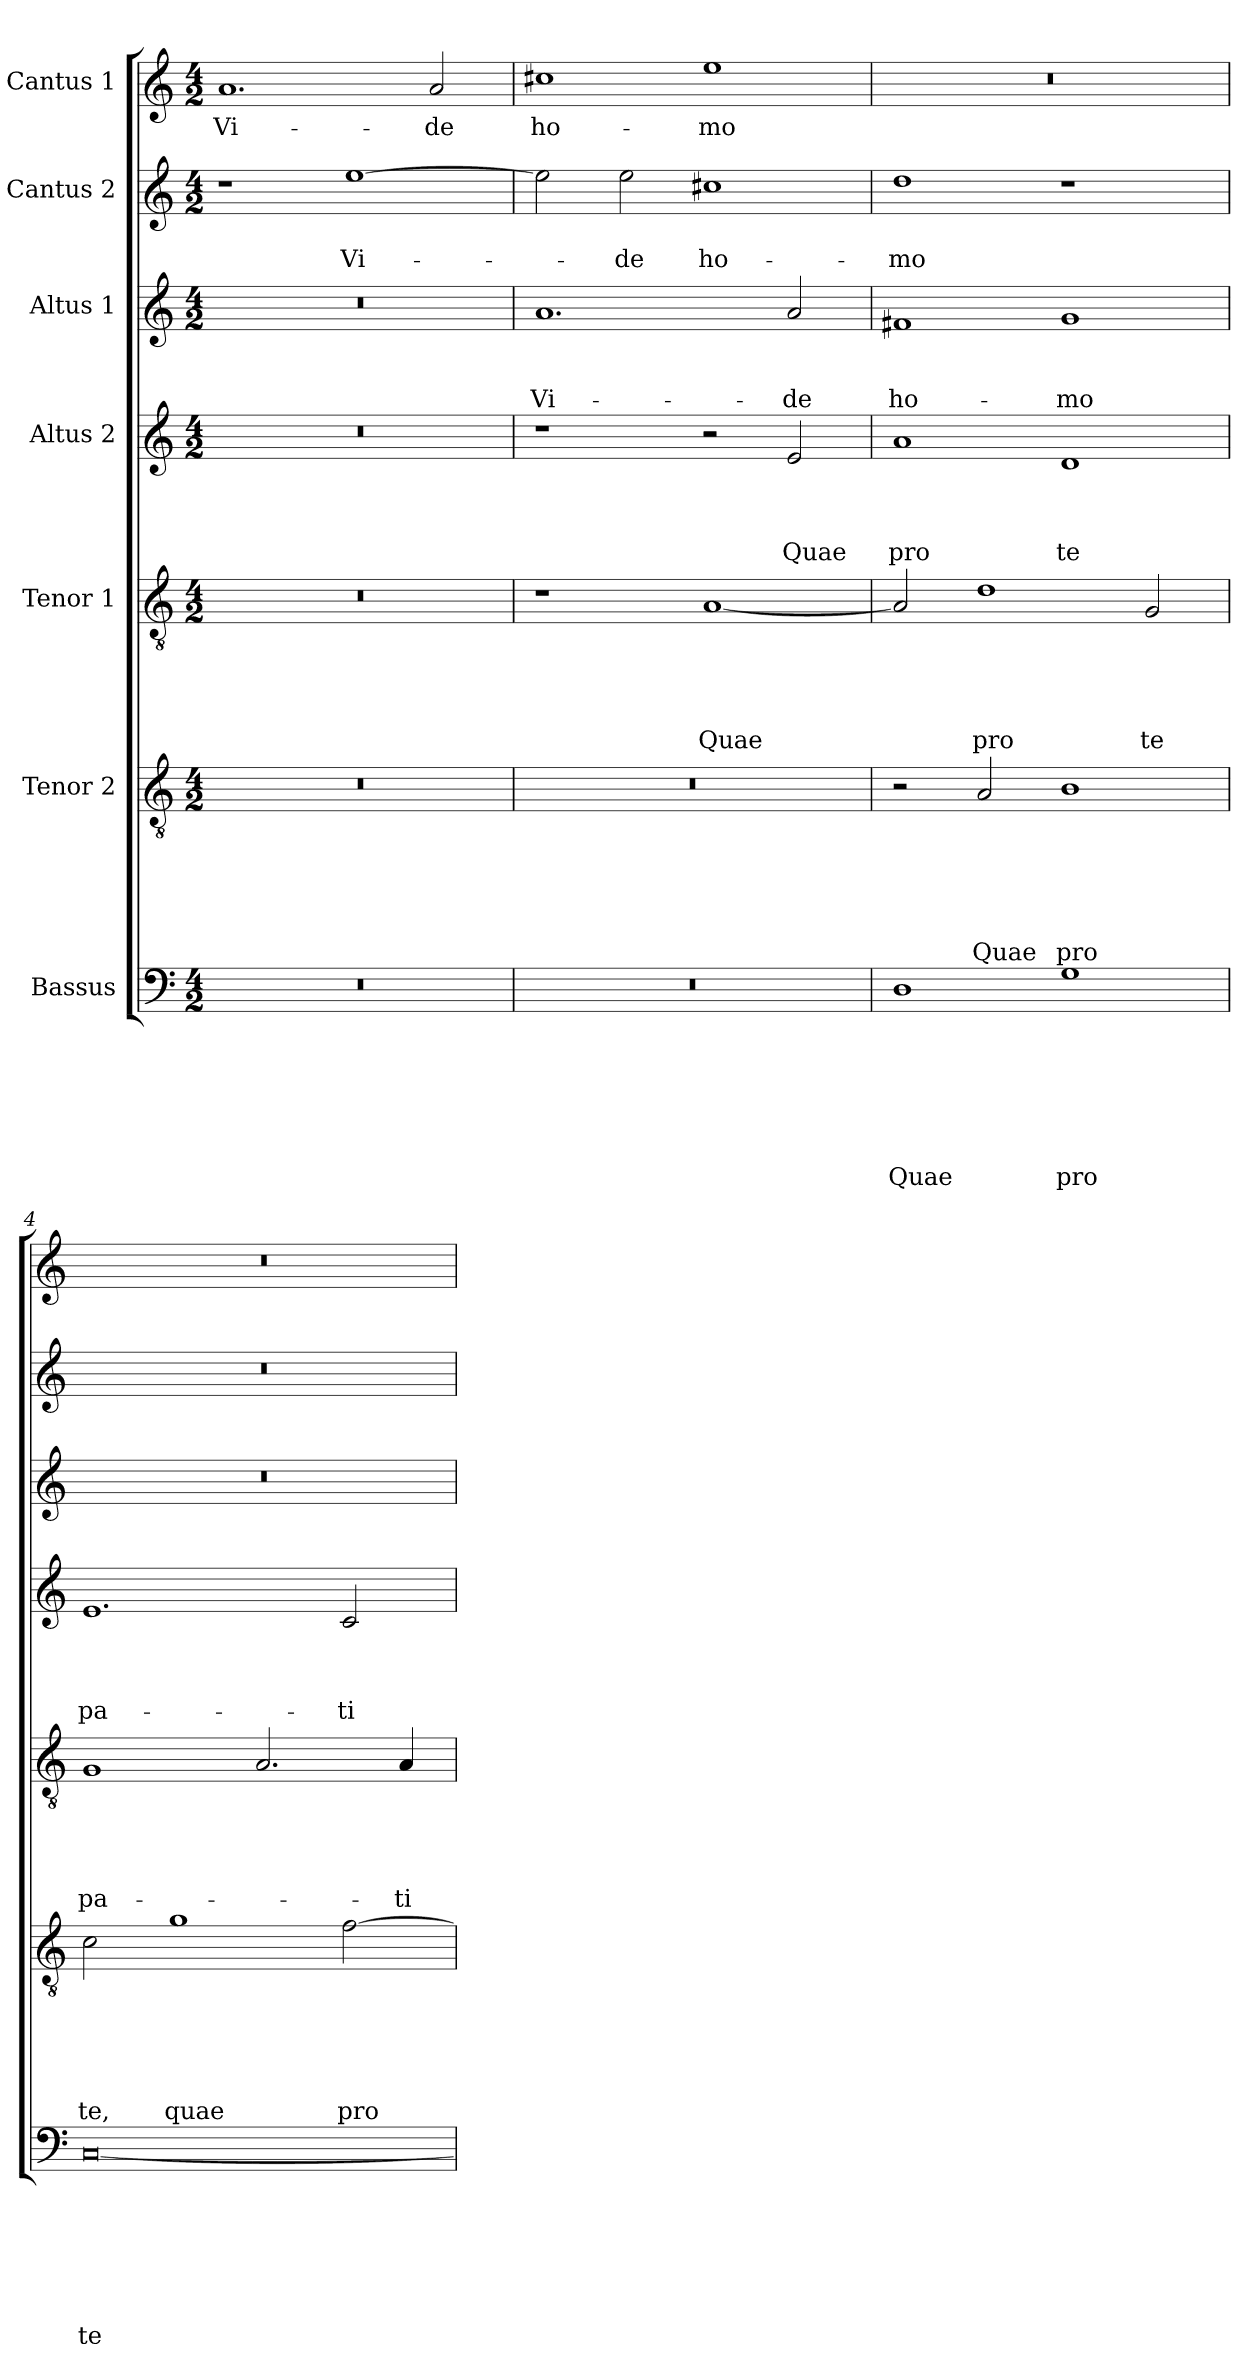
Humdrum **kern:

**kern	**text	**text	**text	**text	**text	**text	**text	**kern	**text	**text	**text	**text	**text	**text	**kern	**text	**text	**text	**text	**text	**kern	**text	**text	**text	**text	**kern	**text	**text	**text	**kern	**text	**text	**kern	**text
*part7	*part7	*part7	*part7	*part7	*part7	*part7	*part7	*part6	*part6	*part6	*part6	*part6	*part6	*part6	*part5	*part5	*part5	*part5	*part5	*part5	*part4	*part4	*part4	*part4	*part4	*part3	*part3	*part3	*part3	*part2	*part2	*part2	*part1	*part1
*staff7	*staff7	*staff7	*staff7	*staff7	*staff7	*staff7	*staff7	*staff6	*staff6	*staff6	*staff6	*staff6	*staff6	*staff6	*staff5	*staff5	*staff5	*staff5	*staff5	*staff5	*staff4	*staff4	*staff4	*staff4	*staff4	*staff3	*staff3	*staff3	*staff3	*staff2	*staff2	*staff2	*staff1	*staff1
*I"Bassus	*	*	*	*	*	*	*	*I"Tenor 2	*	*	*	*	*	*	*I"Tenor 1	*	*	*	*	*	*I"Altus 2	*	*	*	*	*I"Altus 1	*	*	*	*I"Cantus 2	*	*	*I"Cantus 1	*
*clefF4	*	*	*	*	*	*	*	*clefGv2	*	*	*	*	*	*	*clefGv2	*	*	*	*	*	*clefG2	*	*	*	*	*clefG2	*	*	*	*clefG2	*	*	*clefG2	*
*k[]	*	*	*	*	*	*	*	*k[]	*	*	*	*	*	*	*k[]	*	*	*	*	*	*k[]	*	*	*	*	*k[]	*	*	*	*k[]	*	*	*k[]	*
*a:	*	*	*	*	*	*	*	*a:	*	*	*	*	*	*	*a:	*	*	*	*	*	*a:	*	*	*	*	*a:	*	*	*	*a:	*	*	*a:	*
*M4/2	*	*	*	*	*	*	*	*M4/2	*	*	*	*	*	*	*M4/2	*	*	*	*	*	*M4/2	*	*	*	*	*M4/2	*	*	*	*M4/2	*	*	*M4/2	*
=1	=1	=1	=1	=1	=1	=1	=1	=1	=1	=1	=1	=1	=1	=1	=1	=1	=1	=1	=1	=1	=1	=1	=1	=1	=1	=1	=1	=1	=1	=1	=1	=1	=1	=1
!	!	!	!	!	!	!	!	!	!	!	!	!	!	!	!	!	!	!	!	!	!	!	!	!	!	!	!	!	!	!	!	!	!	!LO:LY:b
0r	.	.	.	.	.	.	.	0r	.	.	.	.	.	.	0r	.	.	.	.	.	0r	.	.	.	.	0r	.	.	.	1r	.	.	1.a	Vi-
!	!	!	!	!	!	!	!	!	!	!	!	!	!	!	!	!	!	!	!	!	!	!	!	!	!	!	!	!	!	!	!	!LO:LY:b	!	!
.	.	.	.	.	.	.	.	.	.	.	.	.	.	.	.	.	.	.	.	.	.	.	.	.	.	.	.	.	.	[1ee	.	Vi-	.	.
!	!	!	!	!	!	!	!	!	!	!	!	!	!	!	!	!	!	!	!	!	!	!	!	!	!	!	!	!	!	!	!	!	!	!LO:LY:b
.	.	.	.	.	.	.	.	.	.	.	.	.	.	.	.	.	.	.	.	.	.	.	.	.	.	.	.	.	.	.	.	.	2a/	-de
=2	=2	=2	=2	=2	=2	=2	=2	=2	=2	=2	=2	=2	=2	=2	=2	=2	=2	=2	=2	=2	=2	=2	=2	=2	=2	=2	=2	=2	=2	=2	=2	=2	=2	=2
!	!	!	!	!	!	!	!	!	!	!	!	!	!	!	!	!	!	!	!	!	!	!	!	!	!	!	!	!	!LO:LY:b	!	!	!	!	!LO:LY:b
0r	.	.	.	.	.	.	.	0r	.	.	.	.	.	.	1r	.	.	.	.	.	1r	.	.	.	.	1.a	.	.	Vi-	2ee\]	.	.	1cc#X	ho-
!	!	!	!	!	!	!	!	!	!	!	!	!	!	!	!	!	!	!	!	!	!	!	!	!	!	!	!	!	!	!	!	!LO:LY:b	!	!
.	.	.	.	.	.	.	.	.	.	.	.	.	.	.	.	.	.	.	.	.	.	.	.	.	.	.	.	.	.	2ee\	.	-de	.	.
!	!	!	!	!	!	!	!	!	!	!	!	!	!	!	!	!	!	!	!	!LO:LY:b	!	!	!	!	!	!	!	!	!	!	!	!LO:LY:b	!	!LO:LY:b
.	.	.	.	.	.	.	.	.	.	.	.	.	.	.	[1A	.	.	.	.	Quae	2r	.	.	.	.	.	.	.	.	1cc#X	.	ho-	1ee	-mo
!	!	!	!	!	!	!	!	!	!	!	!	!	!	!	!	!	!	!	!	!	!	!	!	!	!LO:LY:b	!	!	!	!LO:LY:b	!	!	!	!	!
.	.	.	.	.	.	.	.	.	.	.	.	.	.	.	.	.	.	.	.	.	2e/	.	.	.	Quae	2a/	.	.	-de	.	.	.	.	.
=3	=3	=3	=3	=3	=3	=3	=3	=3	=3	=3	=3	=3	=3	=3	=3	=3	=3	=3	=3	=3	=3	=3	=3	=3	=3	=3	=3	=3	=3	=3	=3	=3	=3	=3
!	!	!	!	!	!	!	!LO:LY:b	!	!	!	!	!	!	!	!	!	!	!	!	!	!	!	!	!	!LO:LY:b	!	!	!	!LO:LY:b	!	!	!LO:LY:b	!	!
1D	.	.	.	.	.	.	Quae	2r	.	.	.	.	.	.	2A/]	.	.	.	.	.	1a	.	.	.	pro	1f#X	.	.	ho-	1dd	.	-mo	0r	.
!	!	!	!	!	!	!	!	!	!	!	!	!	!	!LO:LY:b	!	!	!	!	!	!LO:LY:b	!	!	!	!	!	!	!	!	!	!	!	!	!	!
.	.	.	.	.	.	.	.	2A/	.	.	.	.	.	Quae	1d	.	.	.	.	pro	.	.	.	.	.	.	.	.	.	.	.	.	.	.
!	!	!	!	!	!	!	!LO:LY:b	!	!	!	!	!	!	!LO:LY:b	!	!	!	!	!	!	!	!	!	!	!LO:LY:b	!	!	!	!LO:LY:b	!	!	!	!	!
1G	.	.	.	.	.	.	pro	1B	.	.	.	.	.	pro	.	.	.	.	.	.	1d	.	.	.	te	1g	.	.	-mo	1r	.	.	.	.
!	!	!	!	!	!	!	!	!	!	!	!	!	!	!	!	!	!	!	!	!LO:LY:b	!	!	!	!	!	!	!	!	!	!	!	!	!	!
.	.	.	.	.	.	.	.	.	.	.	.	.	.	.	2G/	.	.	.	.	te	.	.	.	.	.	.	.	.	.	.	.	.	.	.
=4	=4	=4	=4	=4	=4	=4	=4	=4	=4	=4	=4	=4	=4	=4	=4	=4	=4	=4	=4	=4	=4	=4	=4	=4	=4	=4	=4	=4	=4	=4	=4	=4	=4	=4
!	!	!	!	!	!	!	!LO:LY:b	!	!	!	!	!	!	!LO:LY:b	!	!	!	!	!	!LO:LY:b	!	!	!	!	!LO:LY:b	!	!	!	!	!	!	!	!	!
[0C	.	.	.	.	.	.	te	2c\	.	.	.	.	.	te,	1G	.	.	.	.	pa-	1.e	.	.	.	pa-	0r	.	.	.	0r	.	.	0r	.
!	!	!	!	!	!	!	!	!	!	!	!	!	!	!LO:LY:b	!	!	!	!	!	!	!	!	!	!	!	!	!	!	!	!	!	!	!	!
.	.	.	.	.	.	.	.	1g	.	.	.	.	.	quae	.	.	.	.	.	.	.	.	.	.	.	.	.	.	.	.	.	.	.	.
.	.	.	.	.	.	.	.	.	.	.	.	.	.	.	2.A/	.	.	.	.	.	.	.	.	.	.	.	.	.	.	.	.	.	.	.
!	!	!	!	!	!	!	!	!	!	!	!	!	!	!LO:LY:b	!	!	!	!	!	!	!	!	!	!	!LO:LY:b	!	!	!	!	!	!	!	!	!
.	.	.	.	.	.	.	.	[2f\	.	.	.	.	.	pro	.	.	.	.	.	.	2c/	.	.	.	-ti-	.	.	.	.	.	.	.	.	.
!	!	!	!	!	!	!	!	!	!	!	!	!	!	!	!	!	!	!	!	!LO:LY:b	!	!	!	!	!	!	!	!	!	!	!	!	!	!
.	.	.	.	.	.	.	.	.	.	.	.	.	.	.	4A/	.	.	.	.	-ti-	.	.	.	.	.	.	.	.	.	.	.	.	.	.
=	=	=	=	=	=	=	=	=	=	=	=	=	=	=	=	=	=	=	=	=	=	=	=	=	=	=	=	=	=	=	=	=	=	=
*-	*-	*-	*-	*-	*-	*-	*-	*-	*-	*-	*-	*-	*-	*-	*-	*-	*-	*-	*-	*-	*-	*-	*-	*-	*-	*-	*-	*-	*-	*-	*-	*-	*-	*-
